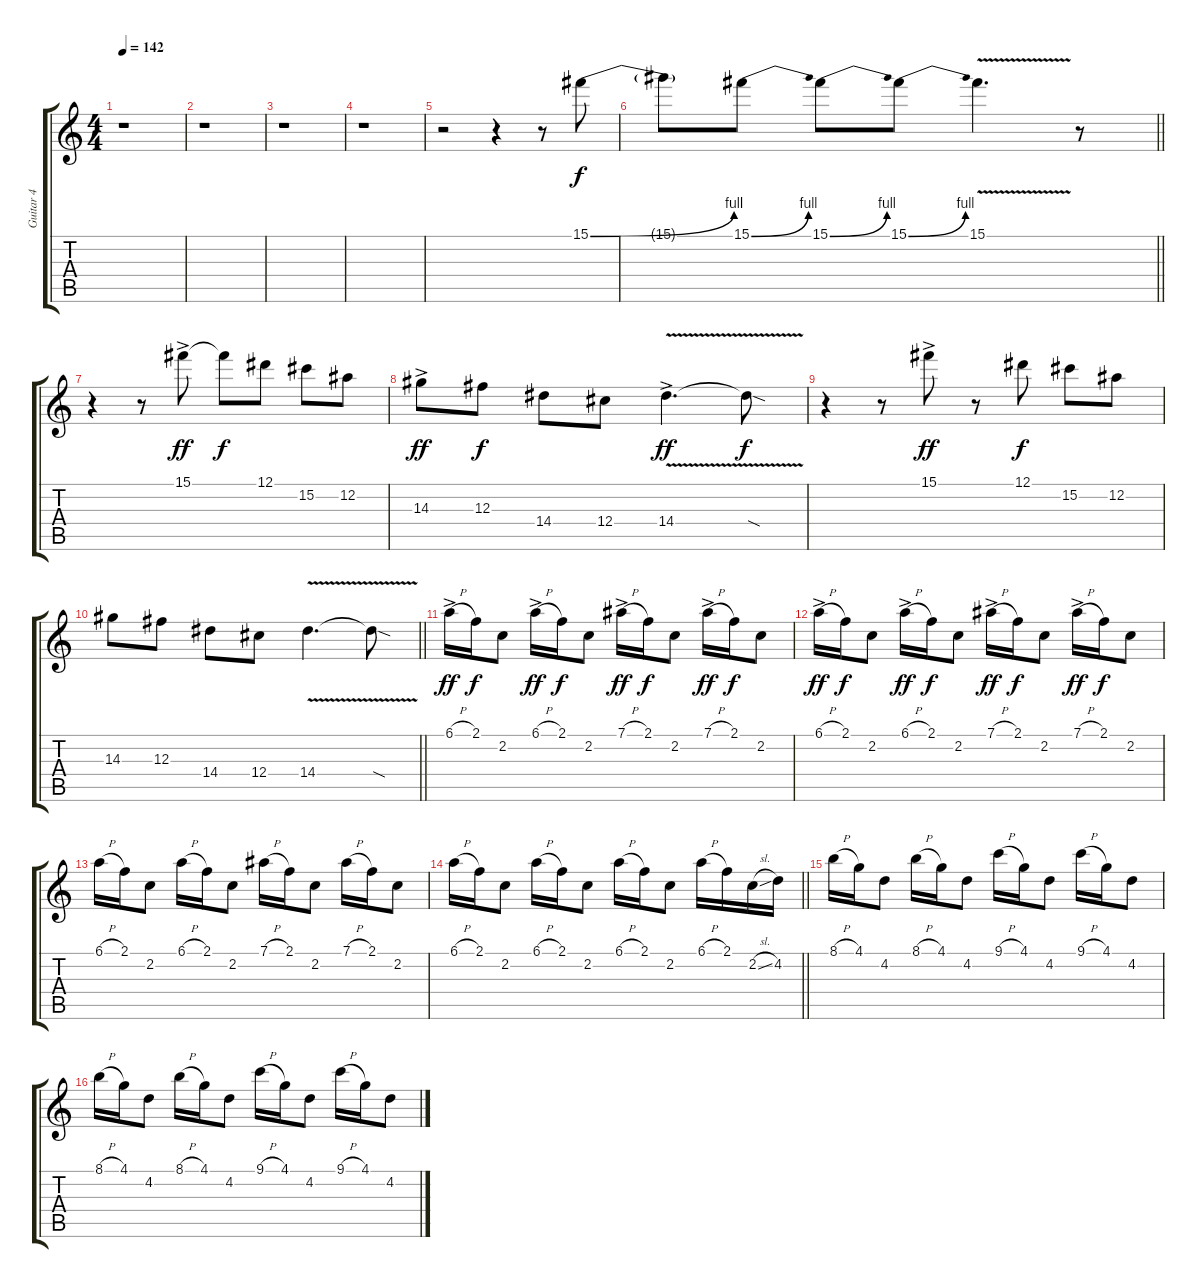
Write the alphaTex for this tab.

\track ("Guitar 4" "Guitar 4") {instrument overdrivenguitar}
\staff {score tabs}
\tuning (Eb4 Bb3 Gb3 Db3 Ab2 Eb2) {hide}
\ts (4 4)
\tempo 142
\clef g2
\ks c
r.1{dy ff} |
r.1 |
r.1 |
r.1 |
r.2 r.4 r.8 15.1{be (bend 0 0 60 4)}.8{dy f} |
\barLineRight lightlight
15.1{t}.8 15.1{be (bend 0 0 60 4)}.8 15.1{be (bend 0 0 60 4)}.8 15.1{be (bend 0 0 60 4)}.8 15.1{v}.4{d} r.8 |
r.4 r.8 15.1{ac}.8{dy ff} 15.1{t}.8{dy f} 12.1.8 15.2.8 12.2.8 |
14.3{ac}.8{dy ff} 12.3.8{dy f} 14.4.8 12.4.8 14.4{v ac}.4{d dy ff} 14.4{sod t}.8{dy f} |
r.4 r.8 15.1{ac}.8{dy ff} r.8 12.1.8{dy f} 15.2.8 12.2.8 |
\barLineRight lightlight
14.3.8 12.3.8 14.4.8 12.4.8 14.4{v}.4{d} 14.4{sod t}.8 |
6.1{h ac}.16{dy ff volume 14 instrument electricguitarclean} 2.1.16{dy f} 2.2.8 6.1{h ac}.16{dy ff} 2.1.16{dy f} 2.2.8 7.1{h ac}.16{dy ff} 2.1.16{dy f} 2.2.8 7.1{h ac}.16{dy ff} 2.1.16{dy f} 2.2.8 |
6.1{h ac}.16{dy ff} 2.1.16{dy f} 2.2.8 6.1{h ac}.16{dy ff} 2.1.16{dy f} 2.2.8 7.1{h ac}.16{dy ff} 2.1.16{dy f} 2.2.8 7.1{h ac}.16{dy ff} 2.1.16{dy f} 2.2.8 |
6.1{h}.16 2.1.16 2.2.8 6.1{h}.16 2.1.16 2.2.8 7.1{h}.16 2.1.16 2.2.8 7.1{h}.16 2.1.16 2.2.8 |
\barLineRight lightlight
6.1{h}.16 2.1.16 2.2.8 6.1{h}.16 2.1.16 2.2.8 6.1{h}.16 2.1.16 2.2.8 6.1{h}.16 2.1.16 2.2{sl}.16 4.2.16 |
8.1{h}.16 4.1.16 4.2.8 8.1{h}.16 4.1.16 4.2.8 9.1{h}.16 4.1.16 4.2.8 9.1{h}.16 4.1.16 4.2.8 |
8.1{h}.16 4.1.16 4.2.8 8.1{h}.16 4.1.16 4.2.8 9.1{h}.16 4.1.16 4.2.8 9.1{h}.16 4.1.16 4.2.8
